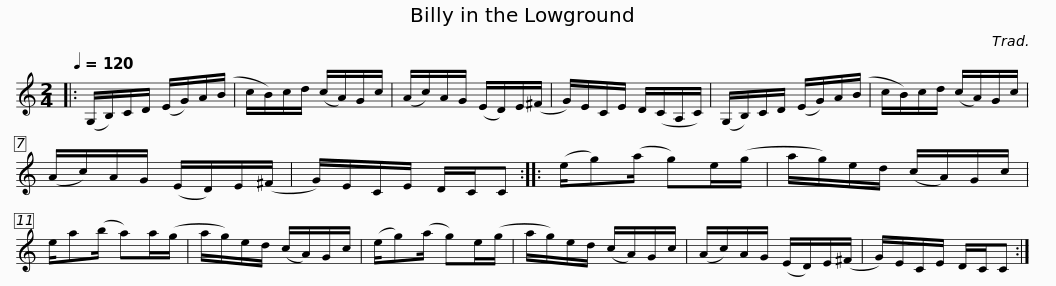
X:1
L:1/8
Q:1/4=120
M:2/4
I:linebreak $
K:C
V:1 treble
V:1
|: (G,/B,/)C/D/ (E/G/)A/(B/ | c/B/)c/d/ (c/A/)G/c/ | (A/c/)A/G/ (E/D/)E/(^F/ | G/)E/C/E/ D/(C/A,/C/) |$ (G,/B,/)C/D/ (E/G/)A/(B/ | %5
 c/B/)c/d/ (c/A/)G/c/ | (A/c/)A/G/ (E/D/)E/(^F/ | G/)E/C/E/ D/C/C ::$ (e/g)(a/ g)e/(g/ | a/g/)e/d/ (c/A/)G/c/ | %10
 e/a(b/ a)a/(g/ | a/g/)e/d/ (c/A/)G/c/ |$ (e/g)(a/ g)e/(g/ | a/g/)e/d/ (c/A/)G/c/ | (A/c/)A/G/ (E/D/)E/(^F/ | %15
 G/)E/C/E/ D/C/C :| %16
